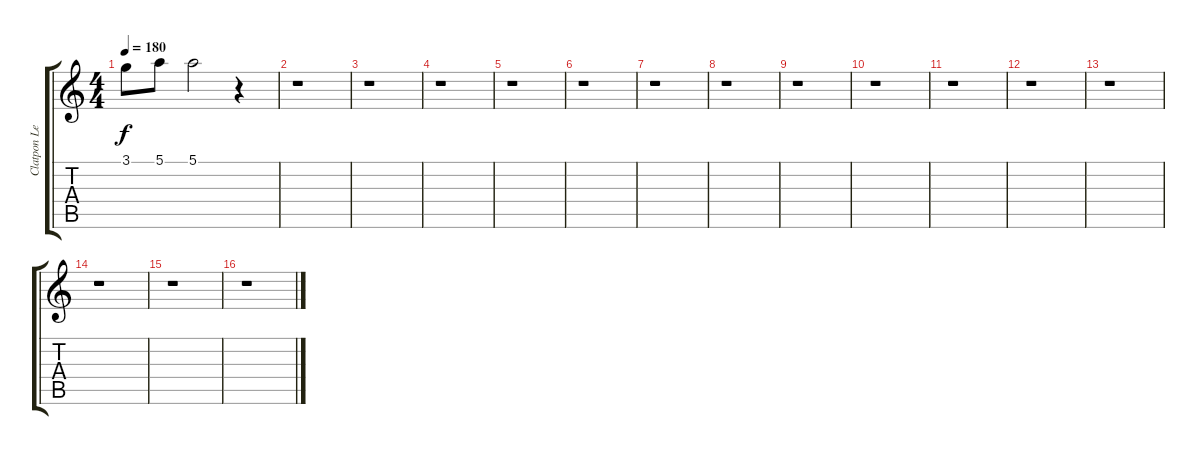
\track ("Clatpon Lead Double" "Clatpon Le") {instrument distortionguitar}
\staff {score tabs}
\tuning (E4 B3 G3 D3 A2 E2) {hide}
\ts (4 4)
\tempo 180
\clef g2
\ks c
3.1.8{dy f} 5.1.8 5.1.2 r.4 |
r.1 |
r.1 |
r.1 |
r.1 |
r.1 |
r.1 |
r.1 |
r.1 |
r.1 |
r.1 |
r.1 |
r.1 |
r.1 |
r.1 |
r.1
